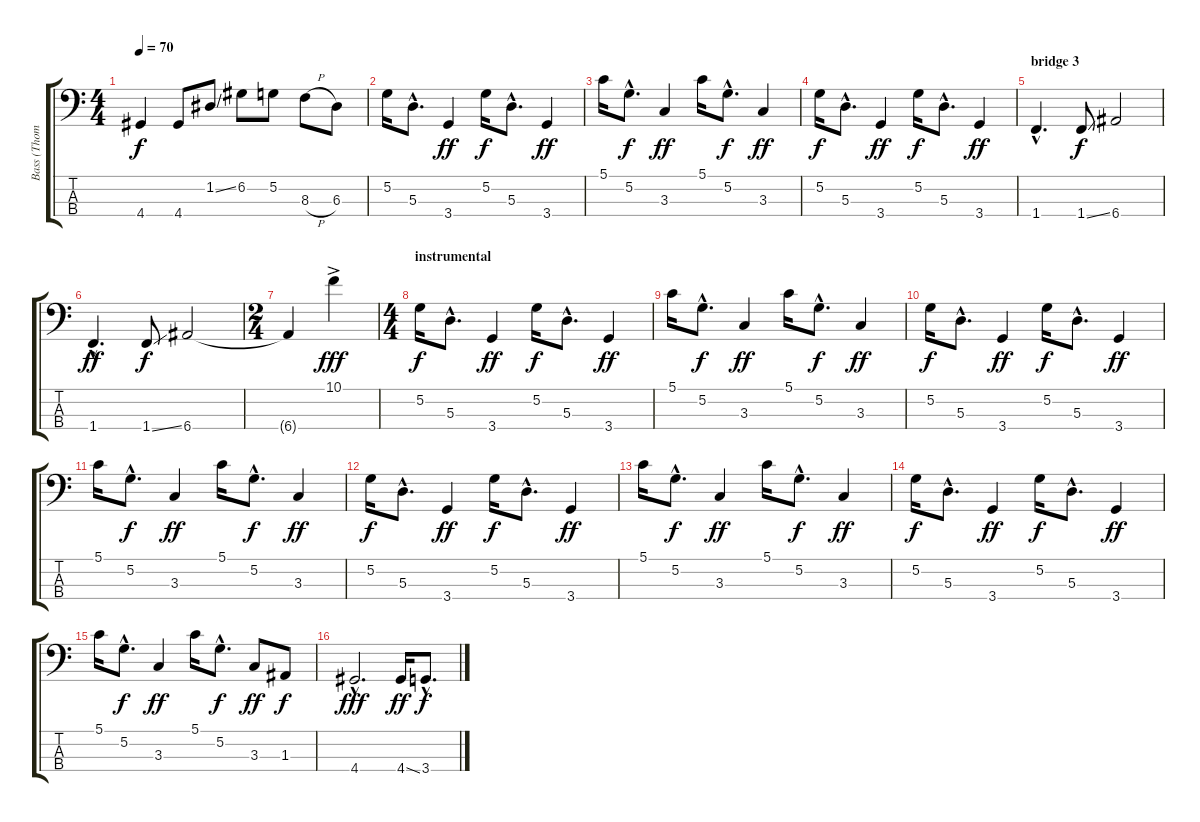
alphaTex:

\track ("Bass (Thompson)" "Bass (Thom") {instrument electricbassfinger}
\staff {score tabs}
\tuning (G2 D2 A1 E1) {hide}
\ts (4 4)
\tempo 70
\clef f4
\ks c
4.4.4{dy f} 4.4.8 1.2{ss}.8 6.2.8 5.2.8 8.3{h}.8 6.3.8 |
5.2.16 5.3{hac}.8{d} 3.4.4{dy ff} 5.2.16{dy f} 5.3{hac}.8{d} 3.4.4{dy ff} |
5.1.16 5.2{hac}.8{d dy f} 3.3.4{dy ff} 5.1.16 5.2{hac}.8{d dy f} 3.3.4{dy ff} |
5.2.16{dy f} 5.3{hac}.8{d} 3.4.4{dy ff} 5.2.16{dy f} 5.3{hac}.8{d} 3.4.4{dy ff} |
\section ("" "bridge 3")
1.4{hac}.4{d} 1.4{ss}.8{dy f} 6.4.2 |
1.4{hac}.4{d dy ff} 1.4{ss}.8{dy f} 6.4.2 |
\ts (2 4)
6.4{t}.4 10.1{ac}.4{dy fff} |
\ts (4 4)
\section ("" "instrumental")
5.2.16{dy f} 5.3{hac}.8{d} 3.4.4{dy ff} 5.2.16{dy f} 5.3{hac}.8{d} 3.4.4{dy ff} |
5.1.16 5.2{hac}.8{d dy f} 3.3.4{dy ff} 5.1.16 5.2{hac}.8{d dy f} 3.3.4{dy ff} |
5.2.16{dy f} 5.3{hac}.8{d} 3.4.4{dy ff} 5.2.16{dy f} 5.3{hac}.8{d} 3.4.4{dy ff} |
5.1.16 5.2{hac}.8{d dy f} 3.3.4{dy ff} 5.1.16 5.2{hac}.8{d dy f} 3.3.4{dy ff} |
5.2.16{dy f} 5.3{hac}.8{d} 3.4.4{dy ff} 5.2.16{dy f} 5.3{hac}.8{d} 3.4.4{dy ff} |
5.1.16 5.2{hac}.8{d dy f} 3.3.4{dy ff} 5.1.16 5.2{hac}.8{d dy f} 3.3.4{dy ff} |
5.2.16{dy f} 5.3{hac}.8{d} 3.4.4{dy ff} 5.2.16{dy f} 5.3{hac}.8{d} 3.4.4{dy ff} |
5.1.16 5.2{hac}.8{d dy f} 3.3.4{dy ff} 5.1.16 5.2{hac}.8{d dy f} 3.3.8{dy ff} 1.3.8{dy f} |
4.4{hac}.2{d dy fff} 4.4{ss}.16{dy ff} 3.4{hac}.8{d dy f}
